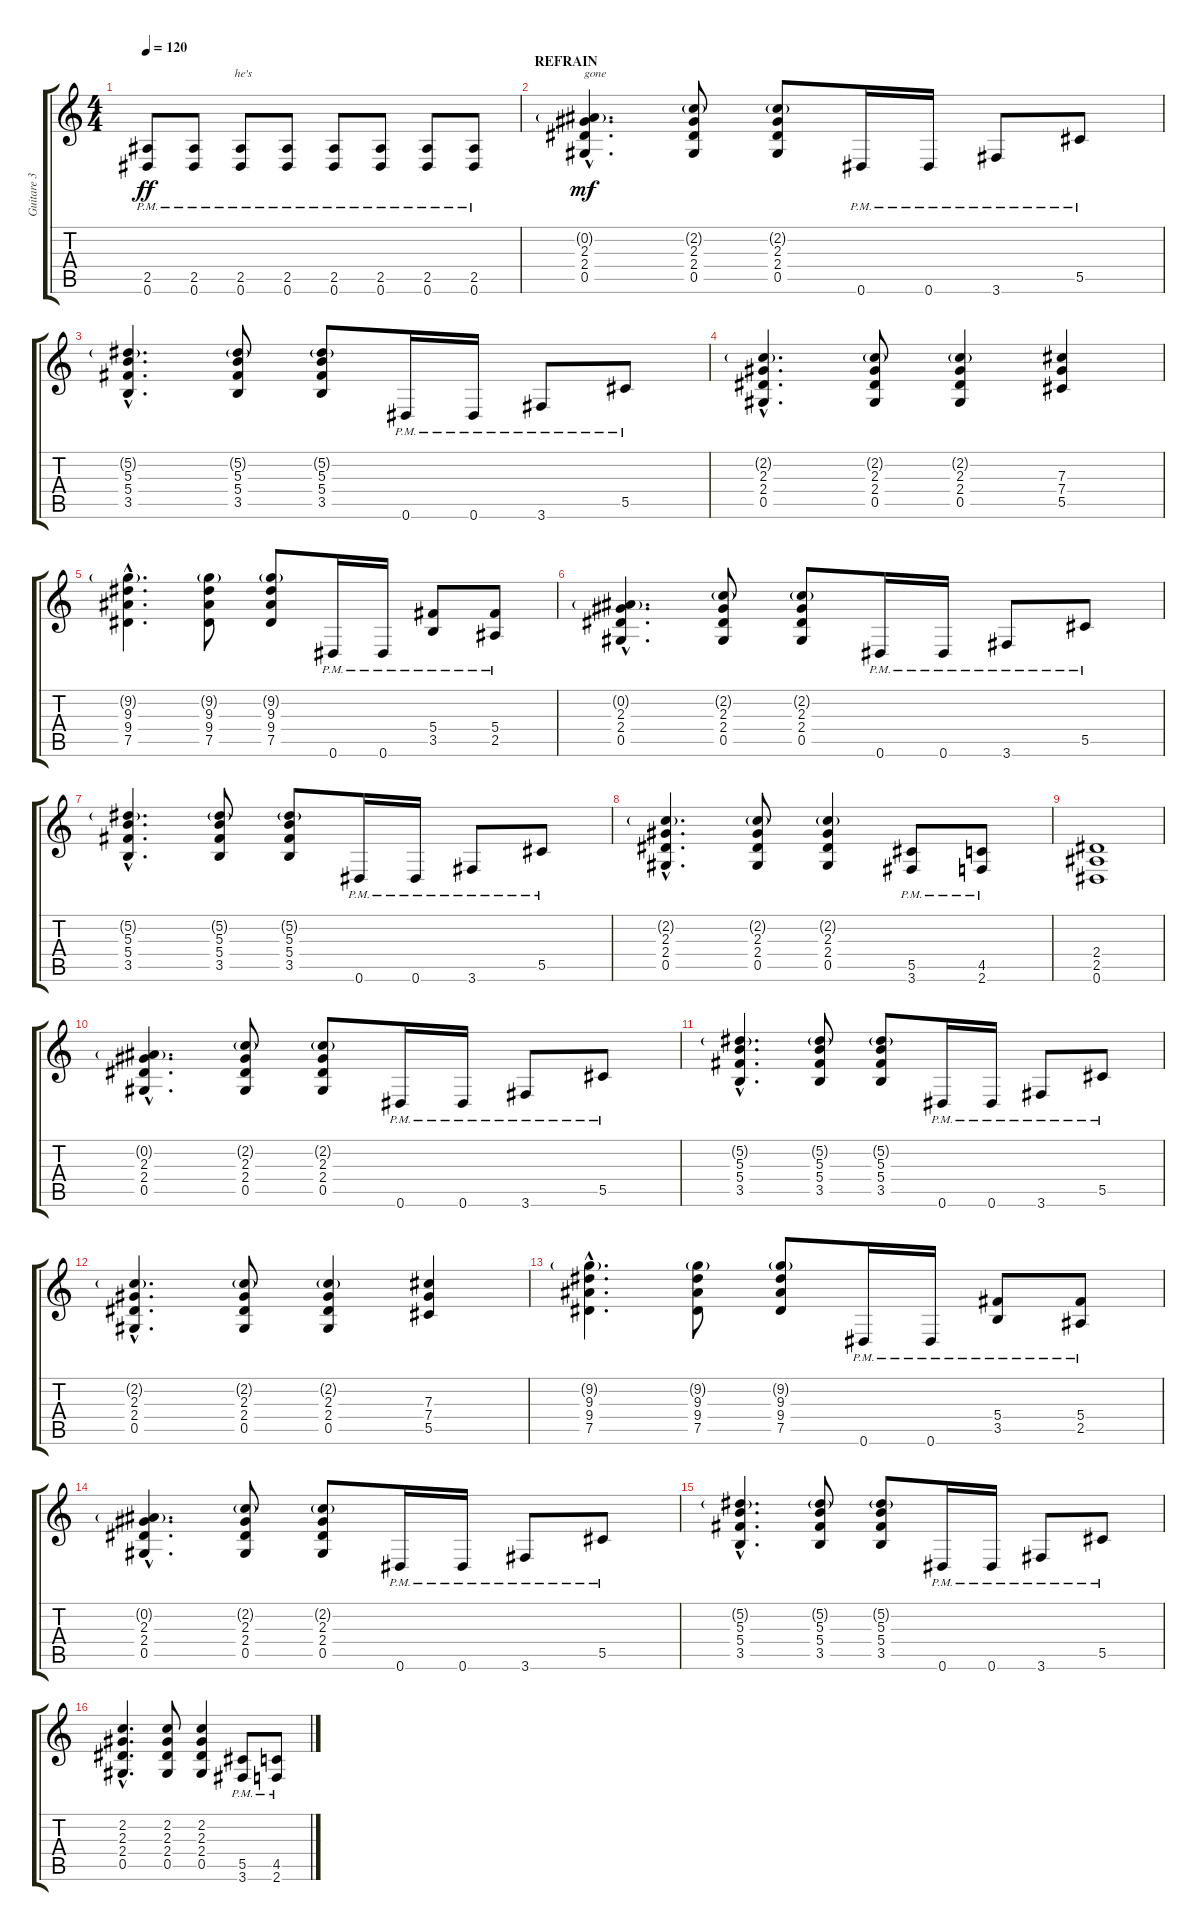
\track ("Guitare 3 ( Electrique )" "Guitare 3 ") {instrument distortionguitar}
\staff {score tabs}
\tuning (Eb4 Bb3 Gb3 Db3 Ab2 Eb2) {hide}
\ts (4 4)
\tempo 120
\clef g2
\ks c
(2.5{pm} 0.6{pm}).8{txt "                             he's" dy ff} (2.5{pm} 0.6{pm}).8 (2.5{pm} 0.6{pm}).8 (2.5{pm} 0.6{pm}).8 (2.5{pm} 0.6{pm}).8 (2.5{pm} 0.6{pm}).8 (2.5{pm} 0.6{pm}).8 (2.5{pm} 0.6{pm}).8 |
\section ("" "REFRAIN")
(0.2{g hac} 2.3{hac} 2.4{hac} 0.5{hac}).4{d txt "gone" dy mf} (2.2{g} 2.3 2.4 0.5).8 (2.2{g} 2.3 2.4 0.5).8 0.6{pm}.16 0.6{pm}.16 3.6{pm}.8 5.5{pm}.8 |
(5.2{g hac} 5.3{hac} 5.4{hac} 3.5{hac}).4{d} (5.2{g} 5.3 5.4 3.5).8 (5.2{g} 5.3 5.4 3.5).8 0.6{pm}.16 0.6{pm}.16 3.6{pm}.8 5.5{pm}.8 |
(2.2{g hac} 2.3{hac} 2.4{hac} 0.5{hac}).4{d} (2.2{g} 2.3 2.4 0.5).8 (2.2{g} 2.3 2.4 0.5).4 (7.3 7.4 5.5).4 |
(9.2{g hac} 9.3{hac} 9.4{hac} 7.5{hac}).4{d} (9.2{g} 9.3 9.4 7.5).8 (9.2{g} 9.3 9.4 7.5).8 0.6{pm}.16 0.6{pm}.16 (5.4{pm} 3.5{pm}).8 (5.4{pm} 2.5{pm}).8 |
(0.2{g hac} 2.3{hac} 2.4{hac} 0.5{hac}).4{d} (2.2{g} 2.3 2.4 0.5).8 (2.2{g} 2.3 2.4 0.5).8 0.6{pm}.16 0.6{pm}.16 3.6{pm}.8 5.5{pm}.8 |
(5.2{g hac} 5.3{hac} 5.4{hac} 3.5{hac}).4{d} (5.2{g} 5.3 5.4 3.5).8 (5.2{g} 5.3 5.4 3.5).8 0.6{pm}.16 0.6{pm}.16 3.6{pm}.8 5.5{pm}.8 |
(2.2{g hac} 2.3{hac} 2.4{hac} 0.5{hac}).4{d} (2.2{g} 2.3 2.4 0.5).8 (2.2{g} 2.3 2.4 0.5).4 (5.5{pm} 3.6{pm}).8 (4.5{pm} 2.6{pm}).8 |
(2.4 2.5 0.6).1 |
(0.2{g hac} 2.3{hac} 2.4{hac} 0.5{hac}).4{d} (2.2{g} 2.3 2.4 0.5).8 (2.2{g} 2.3 2.4 0.5).8 0.6{pm}.16 0.6{pm}.16 3.6{pm}.8 5.5{pm}.8 |
(5.2{g hac} 5.3{hac} 5.4{hac} 3.5{hac}).4{d} (5.2{g} 5.3 5.4 3.5).8 (5.2{g} 5.3 5.4 3.5).8 0.6{pm}.16 0.6{pm}.16 3.6{pm}.8 5.5{pm}.8 |
(2.2{g hac} 2.3{hac} 2.4{hac} 0.5{hac}).4{d} (2.2{g} 2.3 2.4 0.5).8 (2.2{g} 2.3 2.4 0.5).4 (7.3 7.4 5.5).4 |
(9.2{g hac} 9.3{hac} 9.4{hac} 7.5{hac}).4{d} (9.2{g} 9.3 9.4 7.5).8 (9.2{g} 9.3 9.4 7.5).8 0.6{pm}.16 0.6{pm}.16 (5.4{pm} 3.5{pm}).8 (5.4{pm} 2.5{pm}).8 |
(0.2{g hac} 2.3{hac} 2.4{hac} 0.5{hac}).4{d} (2.2{g} 2.3 2.4 0.5).8 (2.2{g} 2.3 2.4 0.5).8 0.6{pm}.16 0.6{pm}.16 3.6{pm}.8 5.5{pm}.8 |
(5.2{g hac} 5.3{hac} 5.4{hac} 3.5{hac}).4{d} (5.2{g} 5.3 5.4 3.5).8 (5.2{g} 5.3 5.4 3.5).8 0.6{pm}.16 0.6{pm}.16 3.6{pm}.8 5.5{pm}.8 |
(2.2{hac} 2.3{hac} 2.4{hac} 0.5{hac}).4{d} (2.2 2.3 2.4 0.5).8 (2.2 2.3 2.4 0.5).4 (5.5{pm} 3.6{pm}).8 (4.5{pm} 2.6{pm}).8
